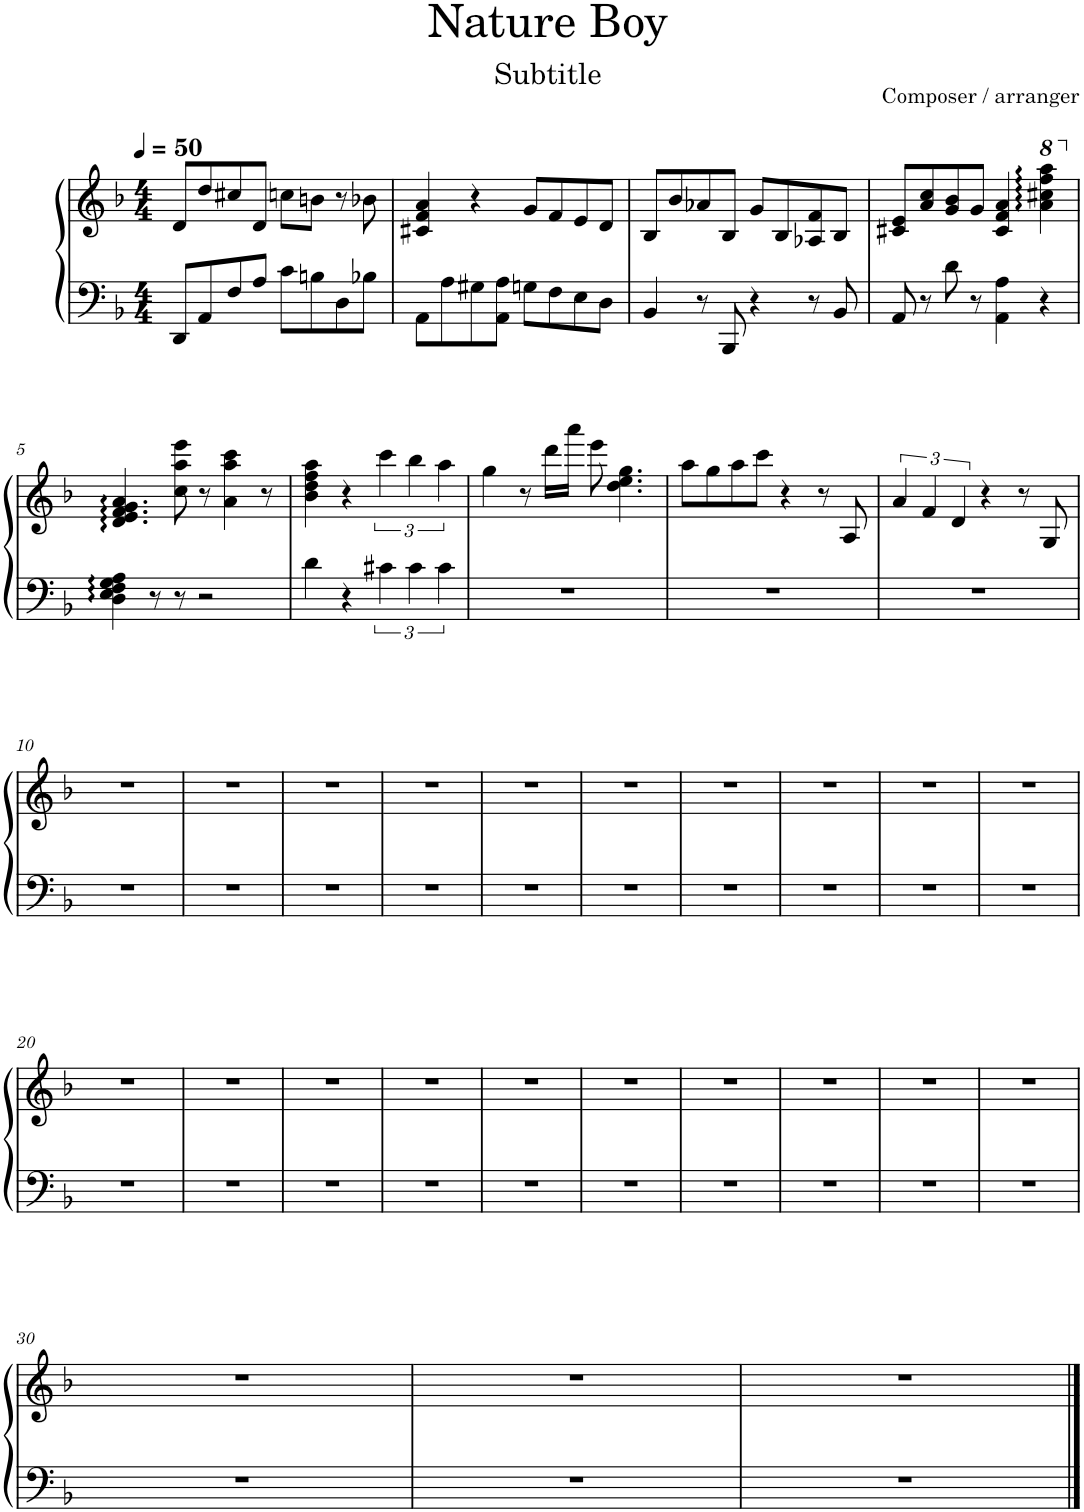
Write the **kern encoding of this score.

**kern	**kern
*part1	*part1
*staff2	*staff1
*I"Piano	*
*I'Pno.	*
*clefF4	*clefG2
*k[b-]	*k[b-]
*M4/4	*M4/4
*MM50	*MM50
=1	=1
8DD/L	8d/L
8AA/	8dd/
8F/	8cc#X/
8A/J	8d/J
8c\L	8ccn\L
8Bn\	8bn\J
8D\	8r
8B-X\J	8b-X\
=2	=2
8AA\L	4c#X/ 4f/ 4a/
8A\	.
8G#X\	4r
8AA\ 8A\J	.
8Gn\L	8g/L
8F\	8f/
8E\	8e/
8D\J	8d/J
=3	=3
4BB-/	8B-/L
.	8b-/
8r	8a-X/
8BBB-/	8B-/J
4r	8g/L
.	8B-/
8r	8A-X/ 8f/
8BB-/	8B-/J
=4	=4
8AA/	8c#X/ 8e/L
8r	8a/ 8cc/
8d\	8g/ 8b-/
8r	8g/J
4AA\ 4A\	4c#/ 4f/ 4a/
*	*8va
4r	4aa\:: 4ccc#X\:: 4fff\:: 4aaa\::
!!LO:LB:g=z
=5	=5
*	*X8va
4D\: 4E\: 4F\: 4G\: 4A\:	4.d/:: 4.e/:: 4.f/:: 4.g/:: 4.a/::
8r	.
8r	8cc\ 8aa\ 8eee\
2r	8r
.	4a\ 4aa\ 4ccc\
.	8r
=6	=6
4d\	4b-\ 4dd\ 4ff\ 4aa\
4r	4r
6c#X\	6ccc\
6c#\	6bb-\
6c#\	6aa\
=7	=7
1r	4gg\
.	8r
.	16ddd\LL
.	16aaa\JJ
.	8eee\
.	4.dd\ 4.ee\ 4.gg\
=8	=8
1r	8aa\L
.	8gg\
.	8aa\
.	8ccc\J
.	4r
.	8r
.	8A/
=9	=9
1r	6a/
.	6f/
.	6d/
.	4r
.	8r
.	8G/
!!LO:LB:g=z
=10	=10
1r	1r
=11	=11
1r	1r
=12	=12
1r	1r
=13	=13
1r	1r
=14	=14
1r	1r
=15	=15
1r	1r
=16	=16
1r	1r
=17	=17
1r	1r
=18	=18
1r	1r
=19	=19
1r	1r
!!LO:LB:g=z
=20	=20
1r	1r
=21	=21
1r	1r
=22	=22
1r	1r
=23	=23
1r	1r
=24	=24
1r	1r
=25	=25
1r	1r
=26	=26
1r	1r
=27	=27
1r	1r
=28	=28
1r	1r
=29	=29
1r	1r
!!LO:LB:g=z
=30	=30
1r	1r
=31	=31
1r	1r
=32	=32
1r	1r
==	==
*-	*-
